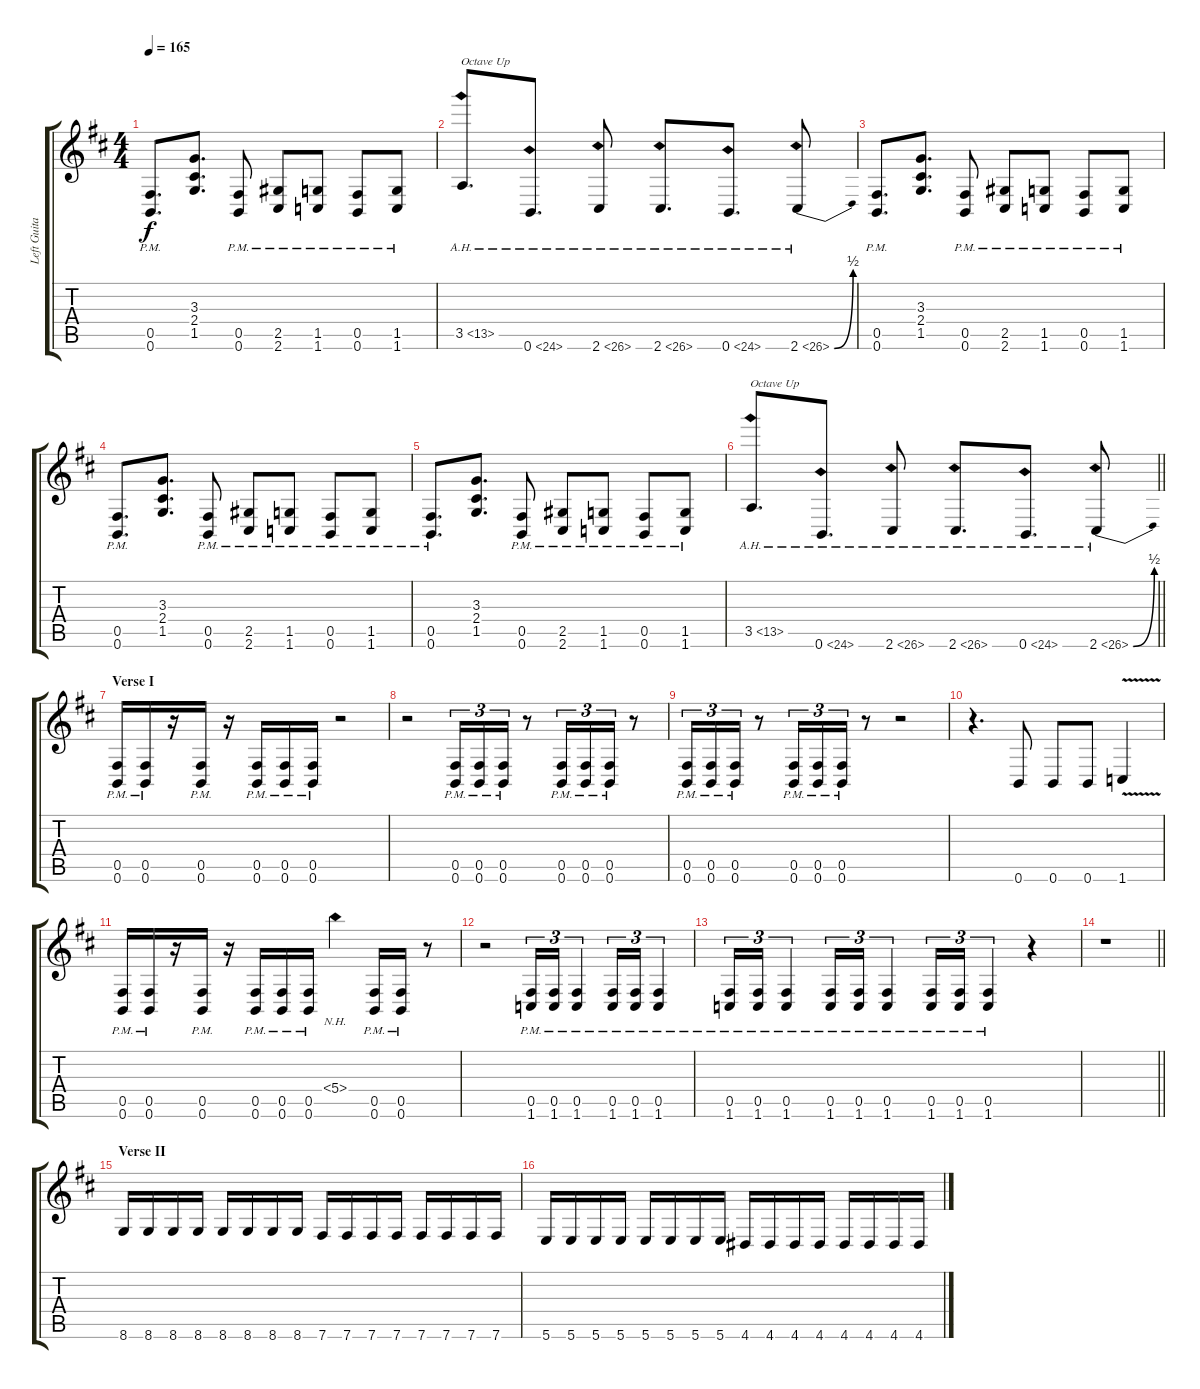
\track ("Left Guitar" "Left Guita") {instrument overdrivenguitar}
\staff {score tabs}
\tuning (Db4 Ab3 E3 B2 Gb2 B1) {hide}
\ts (4 4)
\tempo 165
\clef g2
\ks d
(0.5{pm} 0.6{pm}).8{d dy f} (3.3 2.4 1.5).8{d} (0.5{pm} 0.6{pm}).8 (2.5{pm} 2.6{pm}).8 (1.5{pm} 1.6{pm}).8 (0.5{pm} 0.6{pm}).8 (1.5{pm} 1.6{pm}).8 |
3.5{ah 10}.8{d txt "Octave Up"} 0.6{ah 24}.8{d} 2.6{ah 24}.8 2.6{ah 24}.8{d} 0.6{ah 24}.8{d} 2.6{be (bend 0 0 60 2) ah 24}.8 |
(0.5{pm} 0.6{pm}).8{d} (3.3 2.4 1.5).8{d} (0.5{pm} 0.6{pm}).8 (2.5{pm} 2.6{pm}).8 (1.5{pm} 1.6{pm}).8 (0.5{pm} 0.6{pm}).8 (1.5{pm} 1.6{pm}).8 |
(0.5{pm} 0.6{pm}).8{d} (3.3 2.4 1.5).8{d} (0.5{pm} 0.6{pm}).8 (2.5{pm} 2.6{pm}).8 (1.5{pm} 1.6{pm}).8 (0.5{pm} 0.6{pm}).8 (1.5{pm} 1.6{pm}).8 |
(0.5{pm} 0.6{pm}).8{d} (3.3 2.4 1.5).8{d} (0.5{pm} 0.6{pm}).8 (2.5{pm} 2.6{pm}).8 (1.5{pm} 1.6{pm}).8 (0.5{pm} 0.6{pm}).8 (1.5{pm} 1.6{pm}).8 |
\barLineRight lightlight
3.5{ah 10}.8{d txt "Octave Up"} 0.6{ah 24}.8{d} 2.6{ah 24}.8 2.6{ah 24}.8{d} 0.6{ah 24}.8{d} 2.6{be (bend 0 0 60 2) ah 24}.8 |
\section ("" "Verse I")
(0.5{pm} 0.6{pm}).16 (0.5{pm} 0.6{pm}).16 r.16 (0.5{pm} 0.6{pm}).16 r.16 (0.5{pm} 0.6{pm}).16 (0.5{pm} 0.6{pm}).16 (0.5{pm} 0.6{pm}).16 r.2 |
r.2 (0.5{pm} 0.6{pm}).16{tu (3 2)} (0.5{pm} 0.6{pm}).16{tu (3 2)} (0.5{pm} 0.6{pm}).16{tu (3 2)} r.8 (0.5{pm} 0.6{pm}).16{tu (3 2)} (0.5{pm} 0.6{pm}).16{tu (3 2)} (0.5{pm} 0.6{pm}).16{tu (3 2)} r.8 |
(0.5{pm} 0.6{pm}).16{tu (3 2)} (0.5{pm} 0.6{pm}).16{tu (3 2)} (0.5{pm} 0.6{pm}).16{tu (3 2)} r.8 (0.5{pm} 0.6{pm}).16{tu (3 2)} (0.5{pm} 0.6{pm}).16{tu (3 2)} (0.5{pm} 0.6{pm}).16{tu (3 2)} r.8 r.2 |
r.4{d} 0.6.8 0.6.8 0.6.8 1.6{v}.4 |
(0.5{pm} 0.6{pm}).16 (0.5{pm} 0.6{pm}).16 r.16 (0.5{pm} 0.6{pm}).16 r.16 (0.5{pm} 0.6{pm}).16 (0.5{pm} 0.6{pm}).16 (0.5{pm} 0.6{pm}).16 5.4{nh}.4 (0.5{pm} 0.6{pm}).16 (0.5{pm} 0.6{pm}).16 r.8 |
r.2 (0.5{pm} 1.6{pm}).16{tu (3 2)} (0.5{pm} 1.6{pm}).16{tu (3 2)} (0.5{pm} 1.6{pm}).4{tu (3 2)} (0.5{pm} 1.6{pm}).16{tu (3 2)} (0.5{pm} 1.6{pm}).16{tu (3 2)} (0.5{pm} 1.6{pm}).4{tu (3 2)} |
(0.5{pm} 1.6{pm}).16{tu (3 2)} (0.5{pm} 1.6{pm}).16{tu (3 2)} (0.5{pm} 1.6{pm}).4{tu (3 2)} (0.5{pm} 1.6{pm}).16{tu (3 2)} (0.5{pm} 1.6{pm}).16{tu (3 2)} (0.5{pm} 1.6{pm}).4{tu (3 2)} (0.5{pm} 1.6{pm}).16{tu (3 2)} (0.5{pm} 1.6{pm}).16{tu (3 2)} (0.5{pm} 1.6{pm}).4{tu (3 2)} r.4 |
\barLineRight lightlight
r.1 |
\section ("" "Verse II")
8.6.16 8.6.16 8.6.16 8.6.16 8.6.16 8.6.16 8.6.16 8.6.16 7.6.16 7.6.16 7.6.16 7.6.16 7.6.16 7.6.16 7.6.16 7.6.16 |
5.6.16 5.6.16 5.6.16 5.6.16 5.6.16 5.6.16 5.6.16 5.6.16 4.6.16 4.6.16 4.6.16 4.6.16 4.6.16 4.6.16 4.6.16 4.6.16
